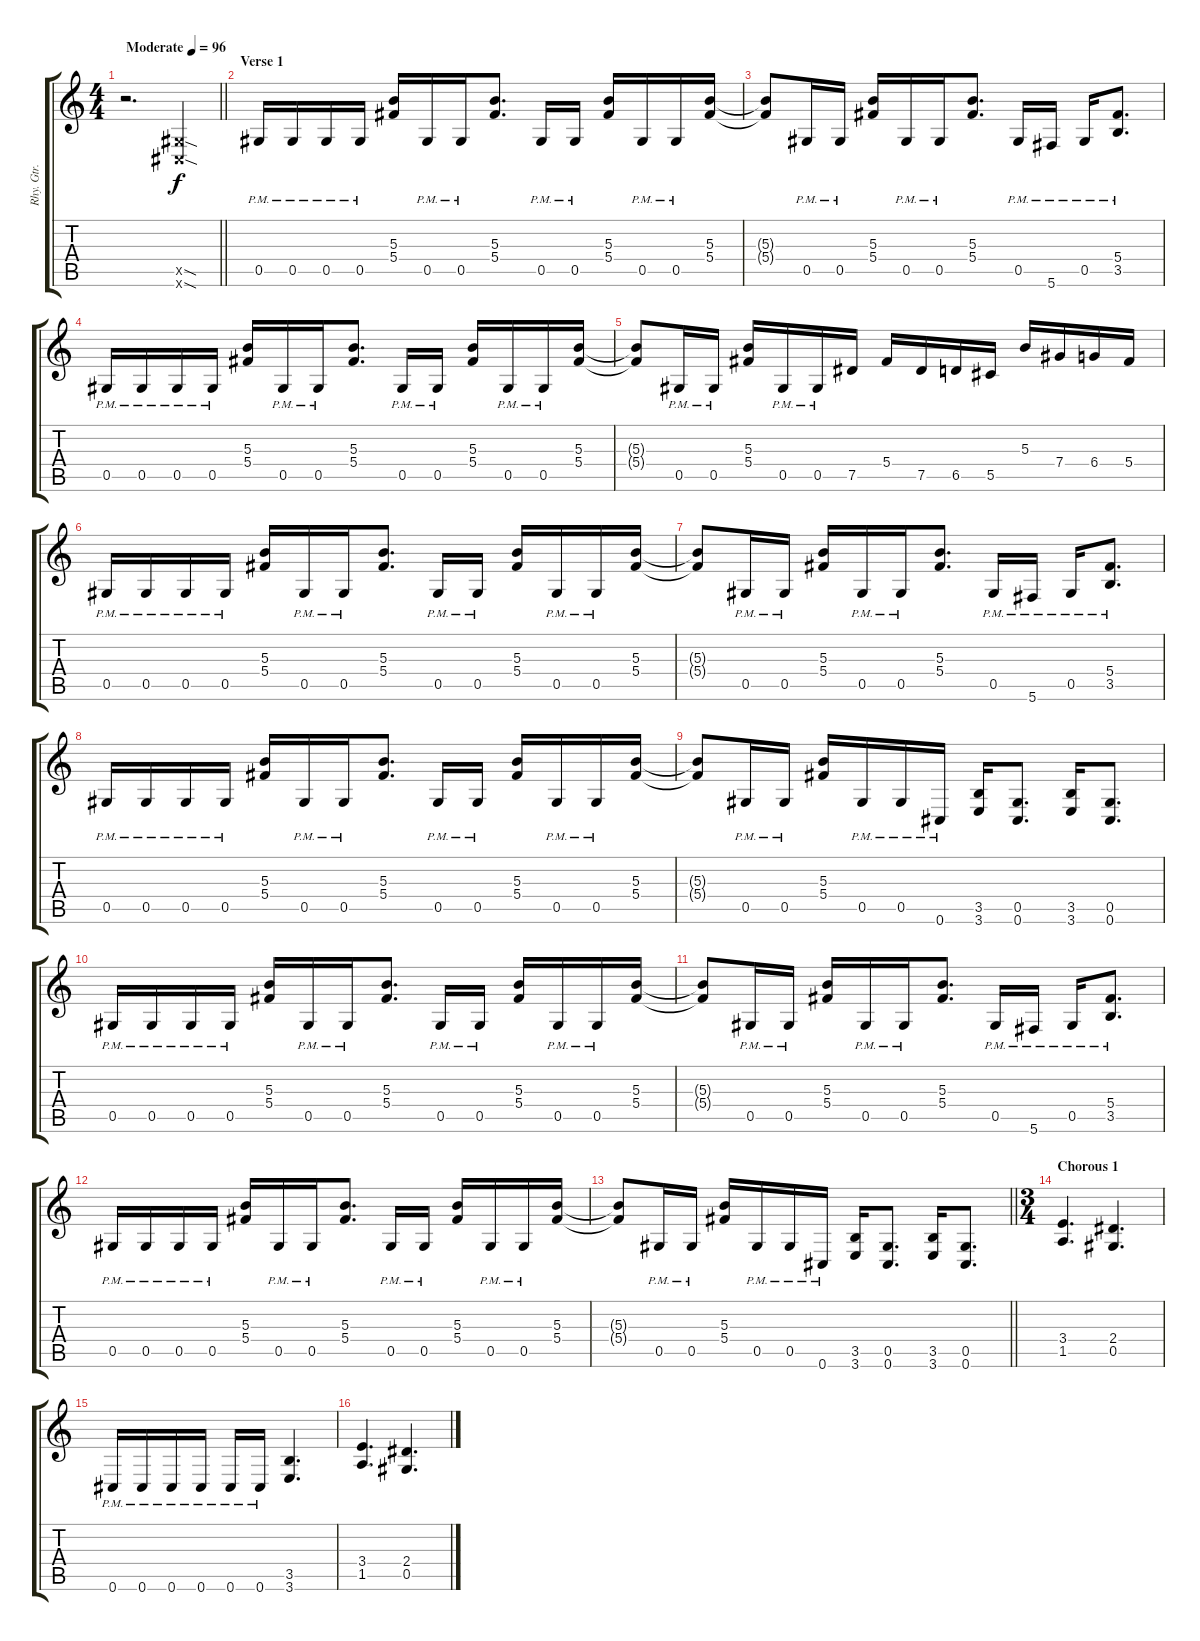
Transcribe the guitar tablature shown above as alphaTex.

\track ("Rhy. Gtr. 2" "Rhy. Gtr. ") {instrument distortionguitar}
\staff {score tabs}
\tuning (Eb4 Bb3 Gb3 Db3 Ab2 Db2) {hide}
\ts (4 4)
\tempo (96 "Moderate")
\clef g2
\barLineRight lightlight
\ks c
r.2{d dy f instrument distortionguitar} (0.5{sod x} 0.6{sod x}).4 |
\section ("" "Verse 1")
0.5{pm}.16 0.5{pm}.16 0.5{pm}.16 0.5{pm}.16 (5.3 5.4).16 0.5{pm}.16 0.5{pm}.16 (5.3 5.4).8{d} 0.5{pm}.16 0.5{pm}.16 (5.3 5.4).16 0.5{pm}.16 0.5{pm}.16 (5.3 5.4).16 |
(5.3{t} 5.4{t}).8 0.5{pm}.16 0.5{pm}.16 (5.3 5.4).16 0.5{pm}.16 0.5{pm}.16 (5.3 5.4).8{d} 0.5{pm}.16 5.6{pm}.16 0.5{pm}.16 (5.4 3.5{pm}).8{d} |
0.5{pm}.16 0.5{pm}.16 0.5{pm}.16 0.5{pm}.16 (5.3 5.4).16 0.5{pm}.16 0.5{pm}.16 (5.3 5.4).8{d} 0.5{pm}.16 0.5{pm}.16 (5.3 5.4).16 0.5{pm}.16 0.5{pm}.16 (5.3 5.4).16 |
(5.3{t} 5.4{t}).8 0.5{pm}.16 0.5{pm}.16 (5.3 5.4).16 0.5{pm}.16 0.5{pm}.16 7.5.16 5.4.16 7.5.16 6.5.16 5.5.16 5.3.16 7.4.16 6.4.16 5.4.16 |
0.5{pm}.16 0.5{pm}.16 0.5{pm}.16 0.5{pm}.16 (5.3 5.4).16 0.5{pm}.16 0.5{pm}.16 (5.3 5.4).8{d} 0.5{pm}.16 0.5{pm}.16 (5.3 5.4).16 0.5{pm}.16 0.5{pm}.16 (5.3 5.4).16 |
(5.3{t} 5.4{t}).8 0.5{pm}.16 0.5{pm}.16 (5.3 5.4).16 0.5{pm}.16 0.5{pm}.16 (5.3 5.4).8{d} 0.5{pm}.16 5.6{pm}.16 0.5{pm}.16 (5.4 3.5{pm}).8{d} |
0.5{pm}.16 0.5{pm}.16 0.5{pm}.16 0.5{pm}.16 (5.3 5.4).16 0.5{pm}.16 0.5{pm}.16 (5.3 5.4).8{d} 0.5{pm}.16 0.5{pm}.16 (5.3 5.4).16 0.5{pm}.16 0.5{pm}.16 (5.3 5.4).16 |
(5.3{t} 5.4{t}).8 0.5{pm}.16 0.5{pm}.16 (5.3 5.4).16 0.5{pm}.16 0.5{pm}.16 0.6{pm}.16 (3.5 3.6).16 (0.5 0.6).8{d} (3.5 3.6).16 (0.5 0.6).8{d} |
0.5{pm}.16 0.5{pm}.16 0.5{pm}.16 0.5{pm}.16 (5.3 5.4).16 0.5{pm}.16 0.5{pm}.16 (5.3 5.4).8{d} 0.5{pm}.16 0.5{pm}.16 (5.3 5.4).16 0.5{pm}.16 0.5{pm}.16 (5.3 5.4).16 |
(5.3{t} 5.4{t}).8 0.5{pm}.16 0.5{pm}.16 (5.3 5.4).16 0.5{pm}.16 0.5{pm}.16 (5.3 5.4).8{d} 0.5{pm}.16 5.6{pm}.16 0.5{pm}.16 (5.4 3.5{pm}).8{d} |
0.5{pm}.16 0.5{pm}.16 0.5{pm}.16 0.5{pm}.16 (5.3 5.4).16 0.5{pm}.16 0.5{pm}.16 (5.3 5.4).8{d} 0.5{pm}.16 0.5{pm}.16 (5.3 5.4).16 0.5{pm}.16 0.5{pm}.16 (5.3 5.4).16 |
\barLineRight lightlight
(5.3{t} 5.4{t}).8 0.5{pm}.16 0.5{pm}.16 (5.3 5.4).16 0.5{pm}.16 0.5{pm}.16 0.6{pm}.16 (3.5 3.6).16 (0.5 0.6).8{d} (3.5 3.6).16 (0.5 0.6).8{d} |
\ts (3 4)
\section ("" "Chorous 1")
(3.4 1.5).4{d} (2.4 0.5).4{d} |
0.6{pm}.16 0.6{pm}.16 0.6{pm}.16 0.6{pm}.16 0.6{pm}.16 0.6{pm}.16 (3.5 3.6).4{d} |
(3.4 1.5).4{d} (2.4 0.5).4{d}
